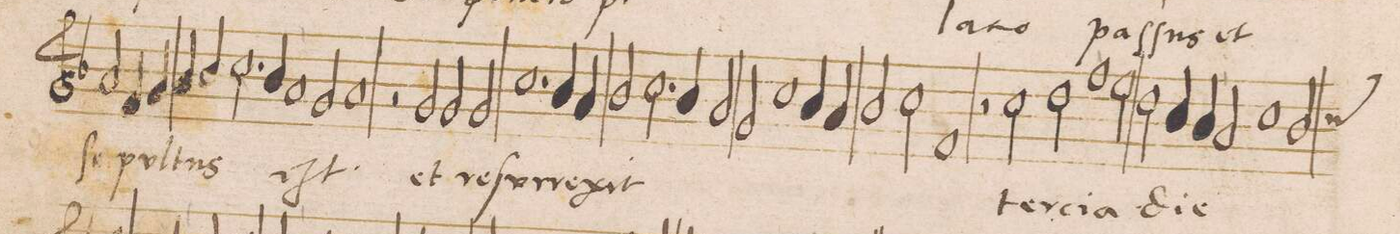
**kern	**text
*I"DISCANTVS	*
*clefG2	*
*k[b-]	*
*met(C|)	*
*M2/1	*
2a/	ſe-
4f/	-pul-
4g/	.
=87-	=87-
4a/	.
4b-/	.
2.cc\	.
4b-/	.
1a/,<	.
=88-	=88-
2g/	-tus
1a/	eſt
=89-	=89-
2r	.
2g/	et
2g/	re-
2g/	-ſur-
=90-	=90-
1.cc\	-re-
4b-/	-xit
4a/	.
=91-	=91-
2b-/	.
2.cc\	.
4b-/	.
2a/	.
=92-	=92-
2g/	.
1cc\	.
4b-/	.
4a/	.
=93-	=93-
2b-/	.
2cc\	.
1f/	.
=94-	=94-
2r	.
2cc\	ter-
2dd\	-ci-
1ff\,<	-a
=95-	=95-
2ee\	.
2dd\	.
4cc/	die
4b-/,<	.
=96-	=96-
2a/	.
1cc\	.
*custos:cc	*
2b-/	.
=97-	=97-
*-	*-
